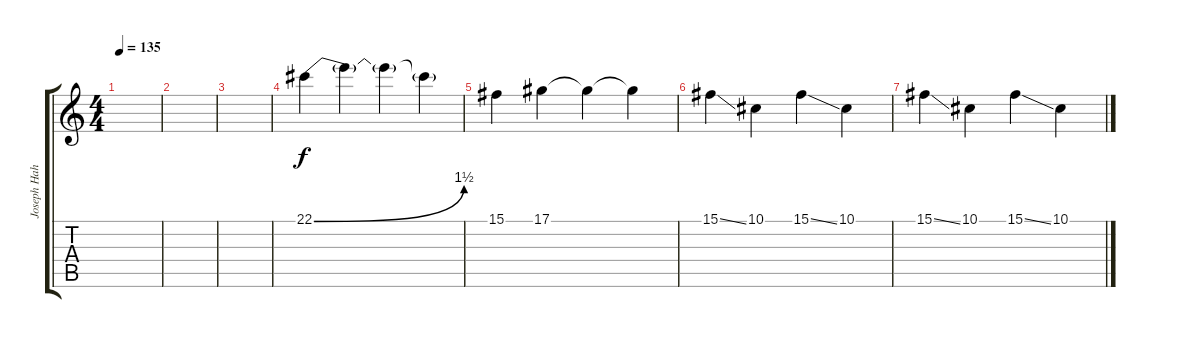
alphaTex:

\track ("Joseph Hahn (Sampler)" "Joseph Hah") {instrument lead6voice}
\staff {score tabs}
\tuning (Eb4 Bb3 Gb3 Db3 Ab2 Db2) {hide}
\ts (4 4)
\tempo 135
\clef g2
\ks c
|
|
|
22.1{be (bend 0 0 60 6)}.4 22.1{t}.4 22.1{t}.4 22.1{t}.4 |
15.1.4 17.1.4 17.1{t}.4 17.1{t}.4 |
15.1{ss}.4 10.1.4 15.1{ss}.4 10.1.4 |
15.1{ss}.4 10.1.4 15.1{ss}.4 10.1.4
